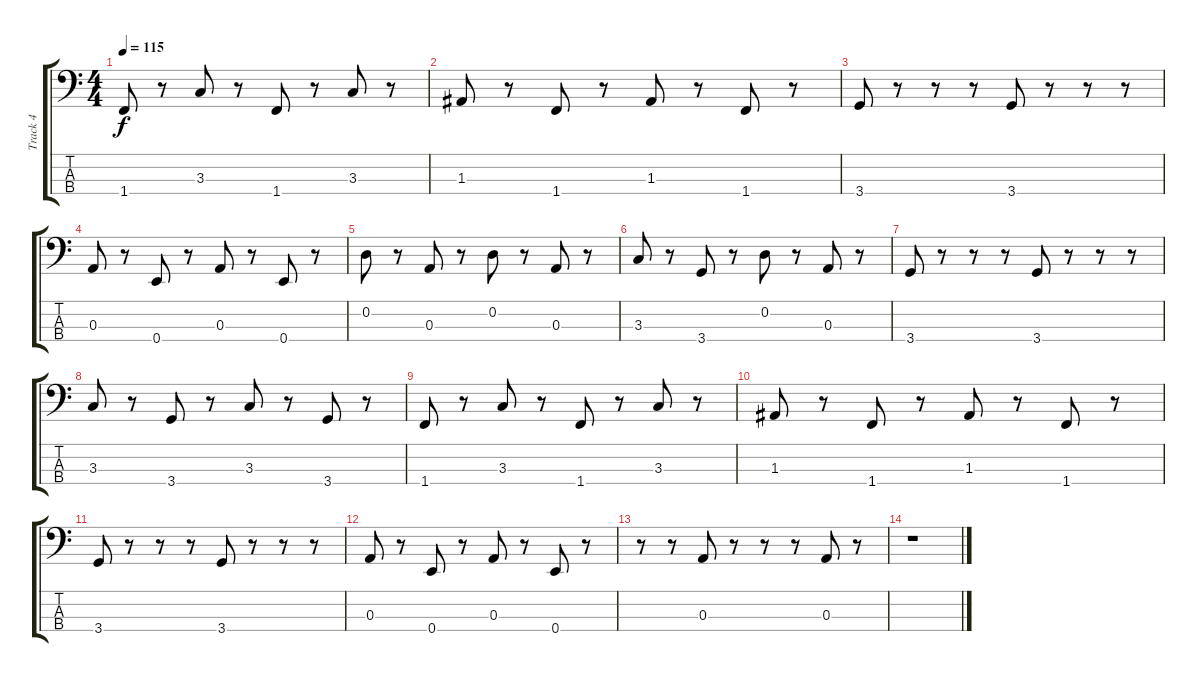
\track ("Track 4" "Track 4") {instrument acousticbass}
\staff {score tabs}
\tuning (G2 D2 A1 E1) {hide}
\ts (4 4)
\tempo 115
\clef f4
\ks c
1.4.8{dy f} r.8 3.3.8 r.8 1.4.8 r.8 3.3.8 r.8 |
1.3.8 r.8 1.4.8 r.8 1.3.8 r.8 1.4.8 r.8 |
3.4.8 r.8 r.8 r.8 3.4.8 r.8 r.8 r.8 |
0.3.8 r.8 0.4.8 r.8 0.3.8 r.8 0.4.8 r.8 |
0.2.8 r.8 0.3.8 r.8 0.2.8 r.8 0.3.8 r.8 |
3.3.8 r.8 3.4.8 r.8 0.2.8 r.8 0.3.8 r.8 |
3.4.8 r.8 r.8 r.8 3.4.8 r.8 r.8 r.8 |
3.3.8 r.8 3.4.8 r.8 3.3.8 r.8 3.4.8 r.8 |
1.4.8 r.8 3.3.8 r.8 1.4.8 r.8 3.3.8 r.8 |
1.3.8 r.8 1.4.8 r.8 1.3.8 r.8 1.4.8 r.8 |
3.4.8 r.8 r.8 r.8 3.4.8 r.8 r.8 r.8 |
0.3.8 r.8 0.4.8 r.8 0.3.8 r.8 0.4.8 r.8 |
r.8 r.8 0.3.8 r.8 r.8 r.8 0.3.8 r.8 |
r.1
